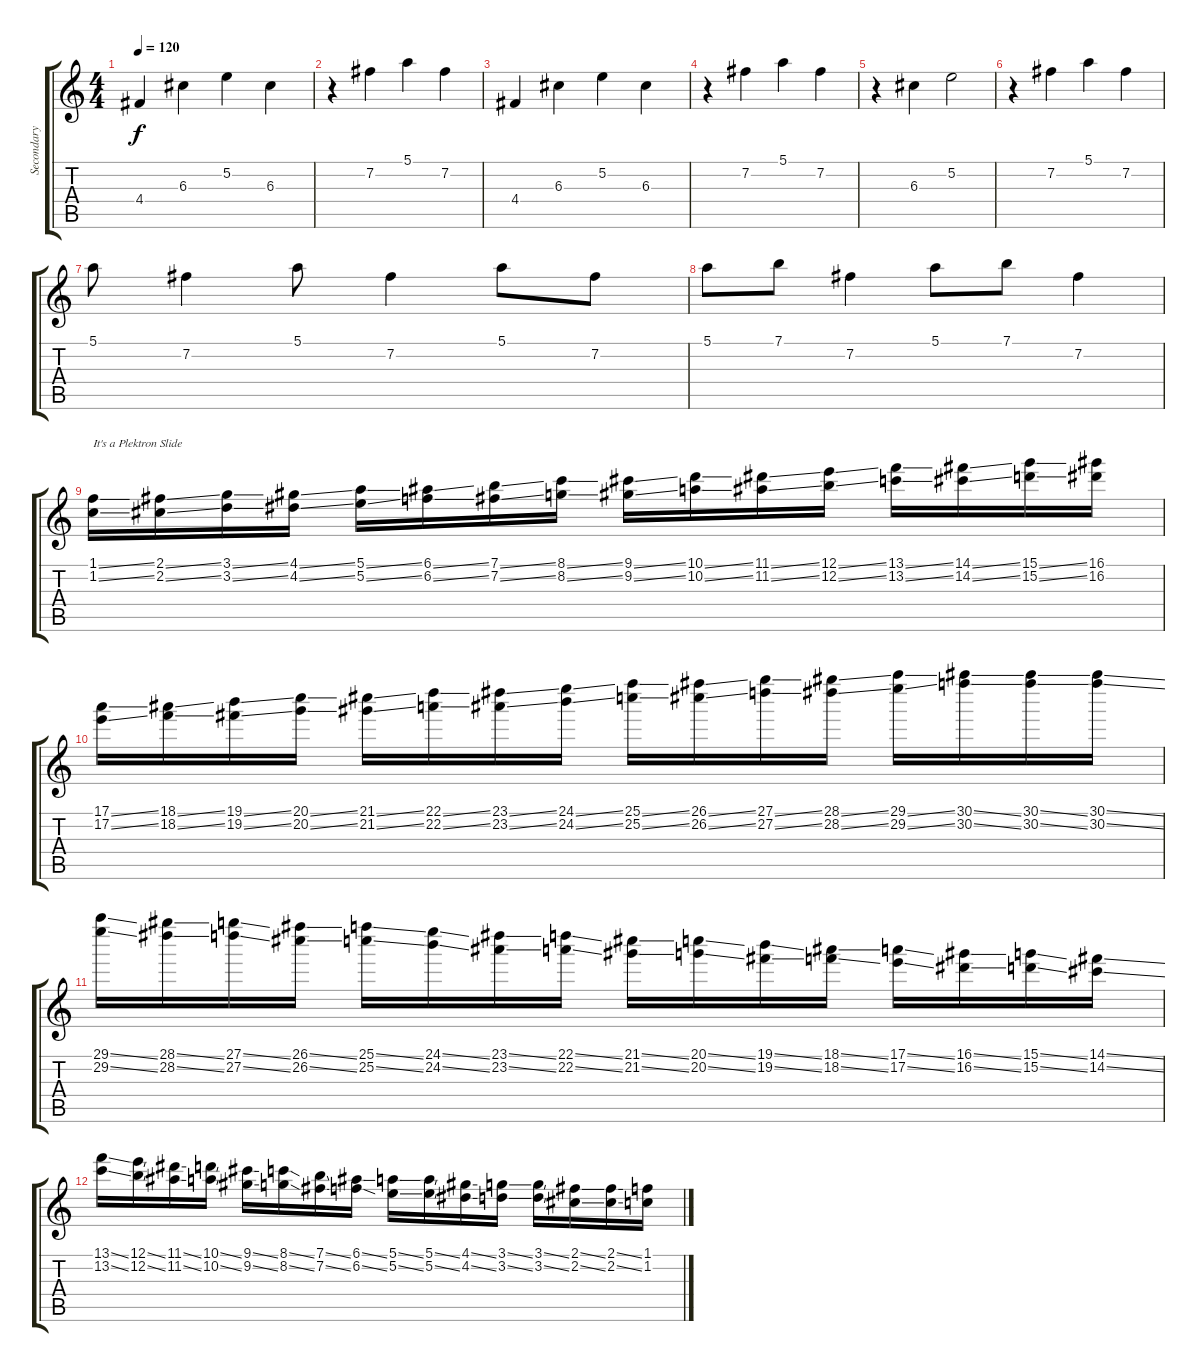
\track ("Secondary" "Secondary") {instrument distortionguitar}
\staff {score tabs}
\tuning (E4 B3 G3 D3 A2 E2) {hide}
\ts (4 4)
\tempo 120
\clef g2
\ks c
4.4.4{dy f volume 8} 6.3.4 5.2.4 6.3.4 |
r.4{volume 8} 7.2.4 5.1.4 7.2.4 |
4.4.4{volume 8} 6.3.4 5.2.4 6.3.4 |
r.4{volume 8} 7.2.4 5.1.4 7.2.4 |
r.4{volume 8} 6.3.4 5.2.2 |
r.4{volume 8} 7.2.4 5.1.4 7.2.4 |
5.1.8{volume 8} 7.2.4 5.1.8 7.2.4 5.1.8 7.2.8 |
5.1.8{volume 8} 7.1.8 7.2.4 5.1.8 7.1.8 7.2.4 |
(1.1{ss} 1.2{ss}).16{txt "It's a Plektron Slide" volume 8} (2.1{ss} 2.2{ss}).16 (3.1{ss} 3.2{ss}).16 (4.1{ss} 4.2{ss}).16 (5.1{ss} 5.2{ss}).16 (6.1{ss} 6.2{ss}).16 (7.1{ss} 7.2{ss}).16 (8.1{ss} 8.2{ss}).16 (9.1{ss} 9.2{ss}).16 (10.1{ss} 10.2{ss}).16 (11.1{ss} 11.2{ss}).16 (12.1{ss} 12.2{ss}).16 (13.1{ss} 13.2{ss}).16 (14.1{ss} 14.2{ss}).16 (15.1{ss} 15.2{ss}).16 (16.1 16.2).16 |
(17.1{ss} 17.2{ss}).16 (18.1{ss} 18.2{ss}).16 (19.1{ss} 19.2{ss}).16 (20.1{ss} 20.2{ss}).16 (21.1{ss} 21.2{ss}).16 (22.1{ss} 22.2{ss}).16 (23.1{ss} 23.2{ss}).16 (24.1{ss} 24.2{ss}).16 (25.1{ss} 25.2{ss}).16 (26.1{ss} 26.2{ss}).16 (27.1{ss} 27.2{ss}).16 (28.1{ss} 28.2{ss}).16 (29.1{ss} 29.2{ss}).16 (30.1{ss} 30.2{ss}).16 (30.1{ss} 30.2{ss}).16 (30.1{ss} 30.2{ss}).16 |
(29.1{ss} 29.2{ss}).16 (28.1{ss} 28.2{ss}).16 (27.1{ss} 27.2{ss}).16 (26.1{ss} 26.2{ss}).16 (25.1{ss} 25.2{ss}).16 (24.1{ss} 24.2{ss}).16 (23.1{ss} 23.2{ss}).16 (22.1{ss} 22.2{ss}).16 (21.1{ss} 21.2{ss}).16 (20.1{ss} 20.2{ss}).16 (19.1{ss} 19.2{ss}).16 (18.1{ss} 18.2{ss}).16 (17.1{ss} 17.2{ss}).16 (16.1{ss} 16.2{ss}).16 (15.1{ss} 15.2{ss}).16 (14.1{ss} 14.2{ss}).16 |
(13.1{ss} 13.2{ss}).16 (12.1{ss} 12.2{ss}).16 (11.1{ss} 11.2{ss}).16 (10.1{ss} 10.2{ss}).16 (9.1{ss} 9.2{ss}).16 (8.1{ss} 8.2{ss}).16 (7.1{ss} 7.2{ss}).16 (6.1{ss} 6.2{ss}).16 (5.1{ss} 5.2{ss}).16 (5.1{ss} 5.2{ss}).16 (4.1{ss} 4.2{ss}).16 (3.1{ss} 3.2{ss}).16 (3.1{ss} 3.2{ss}).16 (2.1{ss} 2.2{ss}).16 (2.1{ss} 2.2{ss}).16 (1.1 1.2).16
